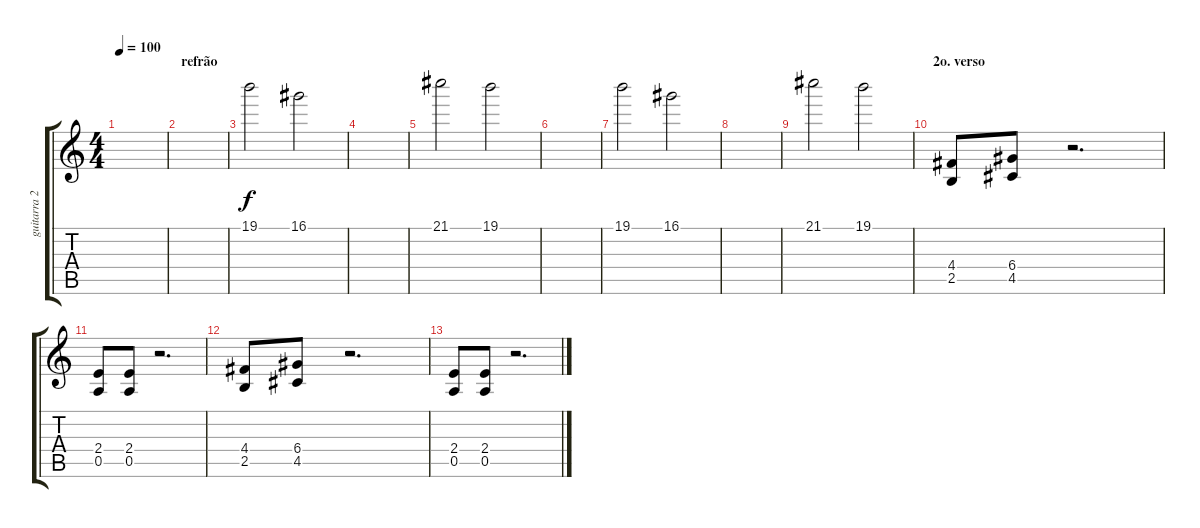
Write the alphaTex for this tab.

\track ("guitarra 2" "guitarra 2") {instrument distortionguitar}
\staff {score tabs}
\tuning (E4 B3 G3 D3 A2 E2) {hide}
\ts (4 4)
\tempo 100
\clef g2
\ks c
|
\section ("" "refrão")
|
19.1.2{volume 9 instrument distortionguitar} 16.1.2 |
|
21.1.2 19.1.2 |
|
19.1.2 16.1.2 |
|
21.1.2 19.1.2 |
\section ("" "2o. verso")
(4.4 2.5).8 (6.4 4.5).8 r.2{d} |
(2.4 0.5).8 (2.4 0.5).8 r.2{d} |
(4.4 2.5).8 (6.4 4.5).8 r.2{d} |
(2.4 0.5).8 (2.4 0.5).8 r.2{d}
